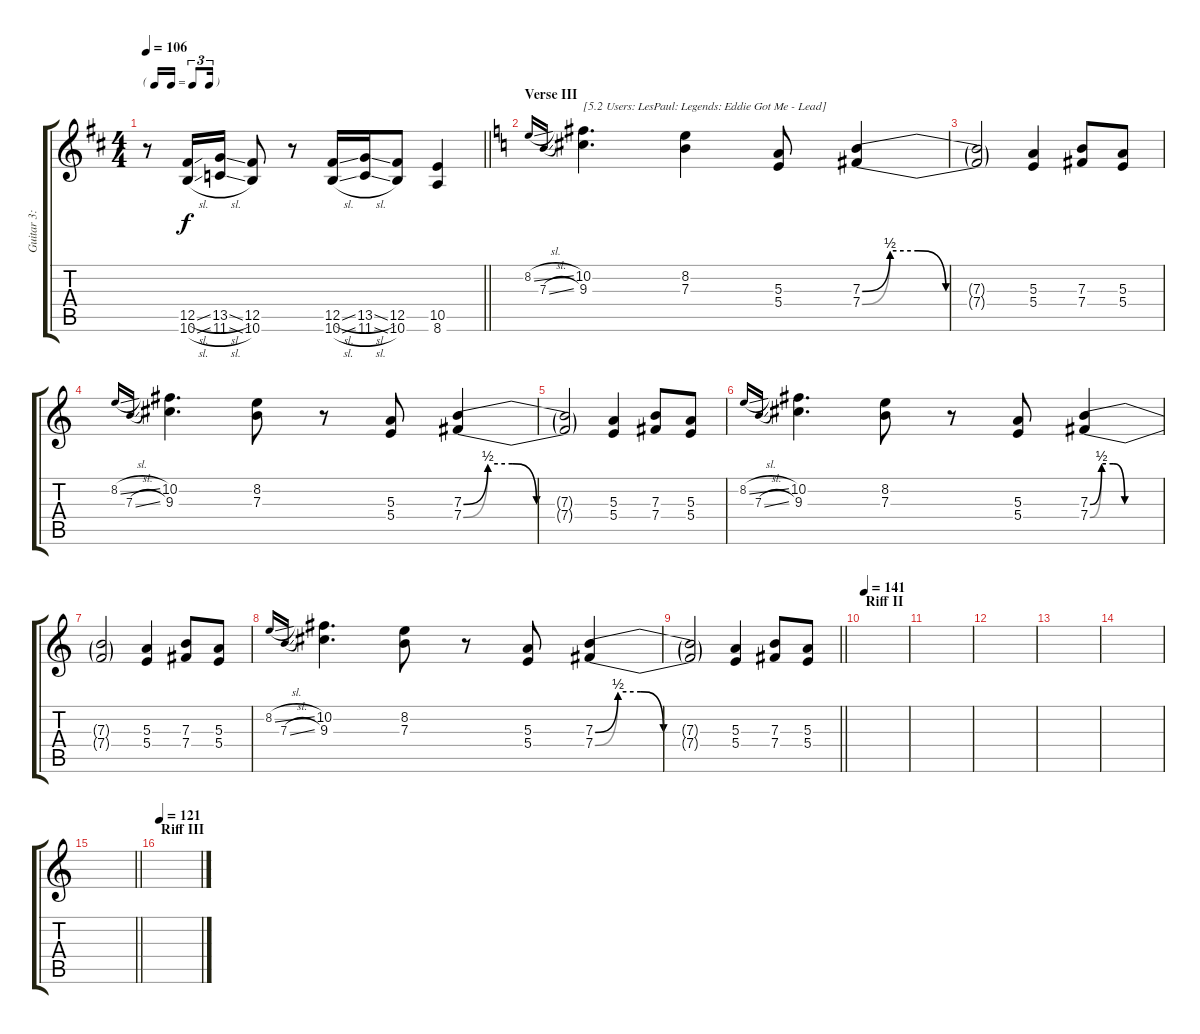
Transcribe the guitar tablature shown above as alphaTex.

\track ("Guitar 3: Tony" "Guitar 3: ") {instrument distortionguitar}
\staff {score tabs}
\tuning (Db4 Ab3 E3 B2 Gb2 Db2) {hide}
\ts (4 4)
\tf triplet16th
\tempo 106
\clef g2
\barLineRight lightlight
\ks d
r.8{dy f} (12.5{sl} 10.6{sl}).16 (13.5{sl} 11.6{sl}).16 (12.5 10.6).8 r.8 (12.5{sl} 10.6{sl}).16 (13.5{sl} 11.6{sl}).16 (12.5 10.6).8 (10.5 8.6).4 |
\section ("" "Verse III")
\ks c
8.2{sl}.16{gr onbeat} 7.3{sl}.16{gr onbeat} (10.2 9.3).4{d txt "[5.2 Users: LesPaul: Legends: Eddie Got Me - Lead]" volume 10 balance 4 instrument overdrivenguitar} (8.2 7.3).4 (5.3 5.4).8 (7.3{be (custom 0 0 10 2 20 2 30 0 60 0)} 7.4{be (custom 0 0 10 2 20 2 30 0 60 0)}).4 |
(7.3{t} 7.4{t}).2 (5.3 5.4).4 (7.3 7.4).8 (5.3 5.4).8 |
8.2{sl}.16{gr onbeat} 7.3{sl}.16{gr onbeat} (10.2 9.3).4{d} (8.2 7.3).8 r.8 (5.3 5.4).8 (7.3{be (custom 0 0 10 2 20 2 30 0 60 0)} 7.4{be (custom 0 0 10 2 20 2 30 0 60 0)}).4 |
(7.3{t} 7.4{t}).2 (5.3 5.4).4 (7.3 7.4).8 (5.3 5.4).8 |
8.2{sl}.16{gr onbeat} 7.3{sl}.16{gr onbeat} (10.2 9.3).4{d} (8.2 7.3).8 r.8 (5.3 5.4).8 (7.3{be (custom 0 0 10 2 20 2 30 0 60 0)} 7.4{be (custom 0 0 10 2 20 2 30 0 60 0)}).4 |
(7.3{t} 7.4{t}).2 (5.3 5.4).4 (7.3 7.4).8 (5.3 5.4).8 |
8.2{sl}.16{gr onbeat} 7.3{sl}.16{gr onbeat} (10.2 9.3).4{d} (8.2 7.3).8 r.8 (5.3 5.4).8 (7.3{be (custom 0 0 10 2 20 2 30 0 60 0)} 7.4{be (custom 0 0 10 2 20 2 30 0 60 0)}).4 |
\barLineRight lightlight
(7.3{t} 7.4{t}).2 (5.3 5.4).4 (7.3 7.4).8 (5.3 5.4).8 |
\section ("" "Riff II")
\tempo 141
|
|
|
|
|
\barLineRight lightlight
|
\section ("" "Riff III")
\tempo 121
